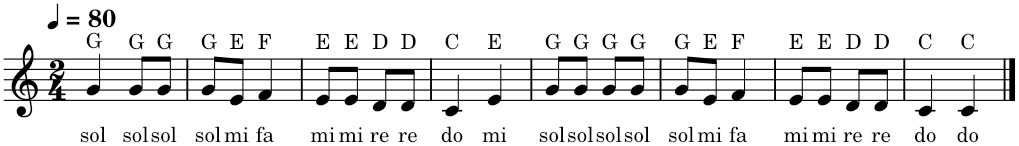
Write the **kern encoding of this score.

**kern	**text
*part1	*part1
*staff1	*staff1
*I"Piano	*
*I'Pno.	*
*clefG2	*
*k[]	*
*M2/4	*
*MM80	*
=1	=1
!LO:TX:a:t=G	!
!	!LO:LY:b
4g/	sol
!LO:TX:a:t=G	!
!	!LO:LY:b
8g/L	sol
!LO:TX:a:t=G	!
!	!LO:LY:b
8g/J	sol
=2	=2
!LO:TX:a:t=G	!
!	!LO:LY:b
8g/L	sol
!LO:TX:a:t=E	!
!	!LO:LY:b
8e/J	mi
!LO:TX:a:t=F	!
!	!LO:LY:b
4f/	fa
=3	=3
!LO:TX:a:t=E	!
!	!LO:LY:b
8e/L	mi
!LO:TX:a:t=E	!
!	!LO:LY:b
8e/J	mi
!LO:TX:a:t=D	!
!	!LO:LY:b
8d/L	re
!LO:TX:a:t=D	!
!	!LO:LY:b
8d/J	re
=4	=4
!LO:TX:a:t=C	!
!	!LO:LY:b
4c/	do
!LO:TX:a:t=E	!
!	!LO:LY:b
4e/	mi
=5	=5
!LO:TX:a:t=G	!
!	!LO:LY:b
8g/L	sol
!LO:TX:a:t=G	!
!	!LO:LY:b
8g/J	sol
!LO:TX:a:t=G	!
!	!LO:LY:b
8g/L	sol
!LO:TX:a:t=G	!
!	!LO:LY:b
8g/J	sol
=6	=6
!LO:TX:a:t=G	!
!	!LO:LY:b
8g/L	sol
!LO:TX:a:t=E	!
!	!LO:LY:b
8e/J	mi
!LO:TX:a:t=F	!
!	!LO:LY:b
4f/	fa
=7	=7
!LO:TX:a:t=E	!
!	!LO:LY:b
8e/L	mi
!LO:TX:a:t=E	!
!	!LO:LY:b
8e/J	mi
!LO:TX:a:t=D	!
!	!LO:LY:b
8d/L	re
!LO:TX:a:t=D	!
!	!LO:LY:b
8d/J	re
=8	=8
!LO:TX:a:t=C	!
!	!LO:LY:b
4c/	do
!LO:TX:a:t=C	!
!	!LO:LY:b
4c/	do
==	==
*-	*-
